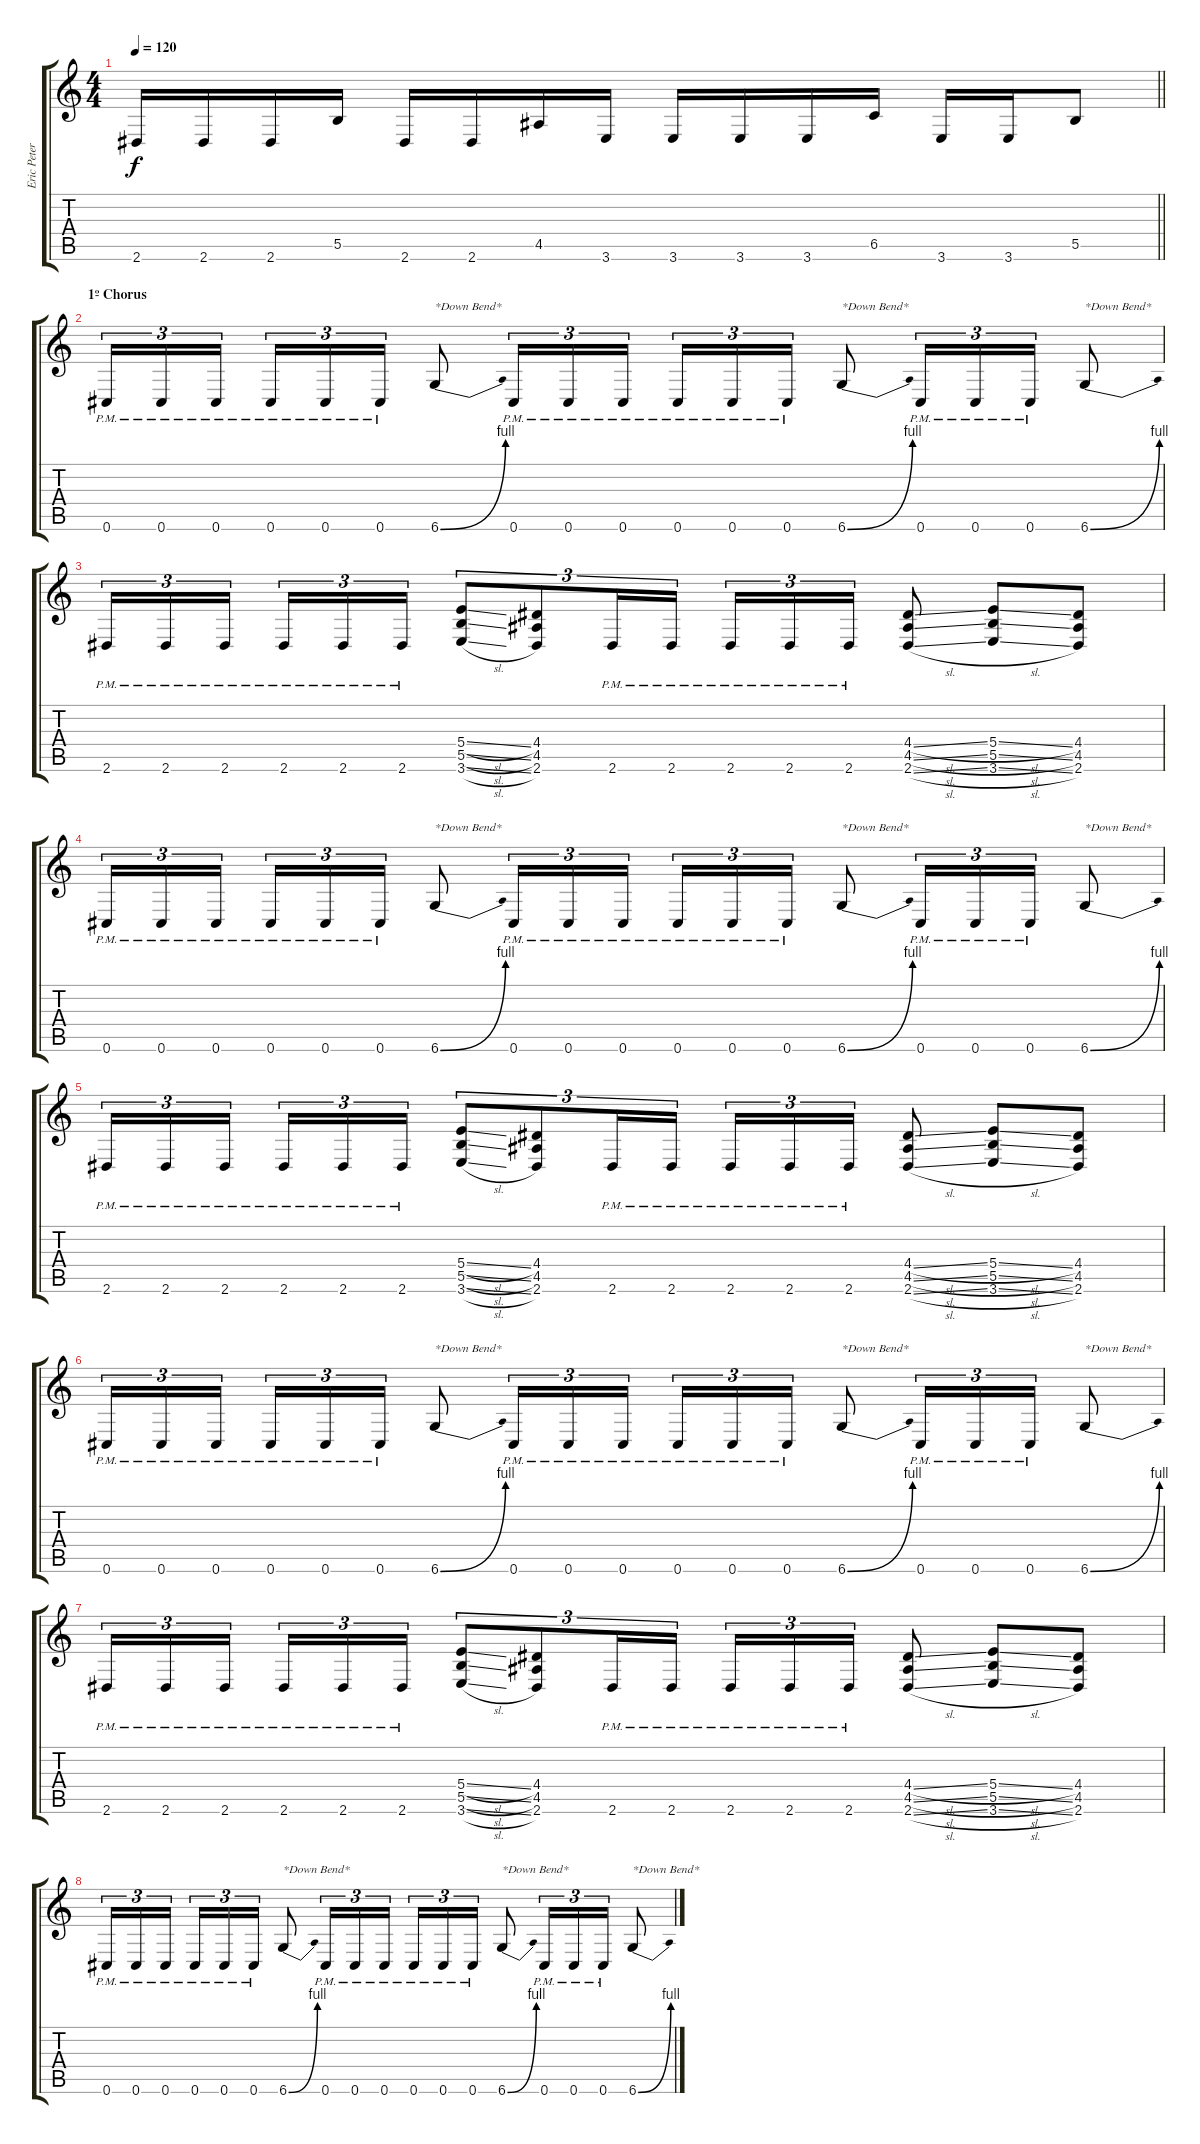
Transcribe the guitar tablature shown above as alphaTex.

\track ("Eric Peterson" "Eric Peter") {instrument distortionguitar}
\staff {score tabs}
\tuning (Db4 Ab3 E3 B2 Gb2 Db2) {hide}
\ts (4 4)
\tempo 120
\clef g2
\barLineRight lightlight
\ks c
2.6.16{dy f} 2.6.16 2.6.16 5.5.16 2.6.16 2.6.16 4.5.16 3.6.16 3.6.16 3.6.16 3.6.16 6.5.16 3.6.16 3.6.16 5.5.8 |
\section ("" "1º Chorus")
0.6{pm}.16{tu (3 2)} 0.6{pm}.16{tu (3 2)} 0.6{pm}.16{tu (3 2) beam splitsecondary} 0.6{pm}.16{tu (3 2)} 0.6{pm}.16{tu (3 2)} 0.6{pm}.16{tu (3 2)} 6.6{be (bend 0 0 60 4)}.8{txt "*Down Bend*"} 0.6{pm}.16{tu (3 2)} 0.6{pm}.16{tu (3 2)} 0.6{pm}.16{tu (3 2)} 0.6{pm}.16{tu (3 2)} 0.6{pm}.16{tu (3 2)} 0.6{pm}.16{tu (3 2)} 6.6{be (bend 0 0 60 4)}.8{txt "*Down Bend*"} 0.6{pm}.16{tu (3 2)} 0.6{pm}.16{tu (3 2)} 0.6{pm}.16{tu (3 2)} 6.6{be (bend 0 0 60 4)}.8{txt "*Down Bend*"} |
2.6{pm}.16{tu (3 2)} 2.6{pm}.16{tu (3 2)} 2.6{pm}.16{tu (3 2) beam splitsecondary} 2.6{pm}.16{tu (3 2)} 2.6{pm}.16{tu (3 2)} 2.6{pm}.16{tu (3 2)} (5.4{sl} 5.5{sl} 3.6{sl}).8{tu (3 2)} (4.4 4.5 2.6).8{tu (3 2)} 2.6{pm}.16{tu (3 2)} 2.6{pm}.16{tu (3 2)} 2.6{pm}.16{tu (3 2)} 2.6{pm}.16{tu (3 2)} 2.6{pm}.16{tu (3 2)} (4.4{sl} 4.5{sl} 2.6{sl}).8 (5.4{sl} 5.5{sl} 3.6{sl}).8 (4.4 4.5 2.6).8 |
0.6{pm}.16{tu (3 2)} 0.6{pm}.16{tu (3 2)} 0.6{pm}.16{tu (3 2) beam splitsecondary} 0.6{pm}.16{tu (3 2)} 0.6{pm}.16{tu (3 2)} 0.6{pm}.16{tu (3 2)} 6.6{be (bend 0 0 60 4)}.8{txt "*Down Bend*"} 0.6{pm}.16{tu (3 2)} 0.6{pm}.16{tu (3 2)} 0.6{pm}.16{tu (3 2)} 0.6{pm}.16{tu (3 2)} 0.6{pm}.16{tu (3 2)} 0.6{pm}.16{tu (3 2)} 6.6{be (bend 0 0 60 4)}.8{txt "*Down Bend*"} 0.6{pm}.16{tu (3 2)} 0.6{pm}.16{tu (3 2)} 0.6{pm}.16{tu (3 2)} 6.6{be (bend 0 0 60 4)}.8{txt "*Down Bend*"} |
2.6{pm}.16{tu (3 2)} 2.6{pm}.16{tu (3 2)} 2.6{pm}.16{tu (3 2) beam splitsecondary} 2.6{pm}.16{tu (3 2)} 2.6{pm}.16{tu (3 2)} 2.6{pm}.16{tu (3 2)} (5.4{sl} 5.5{sl} 3.6{sl}).8{tu (3 2)} (4.4 4.5 2.6).8{tu (3 2)} 2.6{pm}.16{tu (3 2)} 2.6{pm}.16{tu (3 2)} 2.6{pm}.16{tu (3 2)} 2.6{pm}.16{tu (3 2)} 2.6{pm}.16{tu (3 2)} (4.4{sl} 4.5{sl} 2.6{sl}).8 (5.4{sl} 5.5{sl} 3.6{sl}).8 (4.4 4.5 2.6).8 |
0.6{pm}.16{tu (3 2)} 0.6{pm}.16{tu (3 2)} 0.6{pm}.16{tu (3 2) beam splitsecondary} 0.6{pm}.16{tu (3 2)} 0.6{pm}.16{tu (3 2)} 0.6{pm}.16{tu (3 2)} 6.6{be (bend 0 0 60 4)}.8{txt "*Down Bend*"} 0.6{pm}.16{tu (3 2)} 0.6{pm}.16{tu (3 2)} 0.6{pm}.16{tu (3 2)} 0.6{pm}.16{tu (3 2)} 0.6{pm}.16{tu (3 2)} 0.6{pm}.16{tu (3 2)} 6.6{be (bend 0 0 60 4)}.8{txt "*Down Bend*"} 0.6{pm}.16{tu (3 2)} 0.6{pm}.16{tu (3 2)} 0.6{pm}.16{tu (3 2)} 6.6{be (bend 0 0 60 4)}.8{txt "*Down Bend*"} |
2.6{pm}.16{tu (3 2)} 2.6{pm}.16{tu (3 2)} 2.6{pm}.16{tu (3 2) beam splitsecondary} 2.6{pm}.16{tu (3 2)} 2.6{pm}.16{tu (3 2)} 2.6{pm}.16{tu (3 2)} (5.4{sl} 5.5{sl} 3.6{sl}).8{tu (3 2)} (4.4 4.5 2.6).8{tu (3 2)} 2.6{pm}.16{tu (3 2)} 2.6{pm}.16{tu (3 2)} 2.6{pm}.16{tu (3 2)} 2.6{pm}.16{tu (3 2)} 2.6{pm}.16{tu (3 2)} (4.4{sl} 4.5{sl} 2.6{sl}).8 (5.4{sl} 5.5{sl} 3.6{sl}).8 (4.4 4.5 2.6).8 |
0.6{pm}.16{tu (3 2)} 0.6{pm}.16{tu (3 2)} 0.6{pm}.16{tu (3 2) beam splitsecondary} 0.6{pm}.16{tu (3 2)} 0.6{pm}.16{tu (3 2)} 0.6{pm}.16{tu (3 2)} 6.6{be (bend 0 0 60 4)}.8{txt "*Down Bend*"} 0.6{pm}.16{tu (3 2)} 0.6{pm}.16{tu (3 2)} 0.6{pm}.16{tu (3 2)} 0.6{pm}.16{tu (3 2)} 0.6{pm}.16{tu (3 2)} 0.6{pm}.16{tu (3 2)} 6.6{be (bend 0 0 60 4)}.8{txt "*Down Bend*"} 0.6{pm}.16{tu (3 2)} 0.6{pm}.16{tu (3 2)} 0.6{pm}.16{tu (3 2)} 6.6{be (bend 0 0 60 4)}.8{txt "*Down Bend*"}
